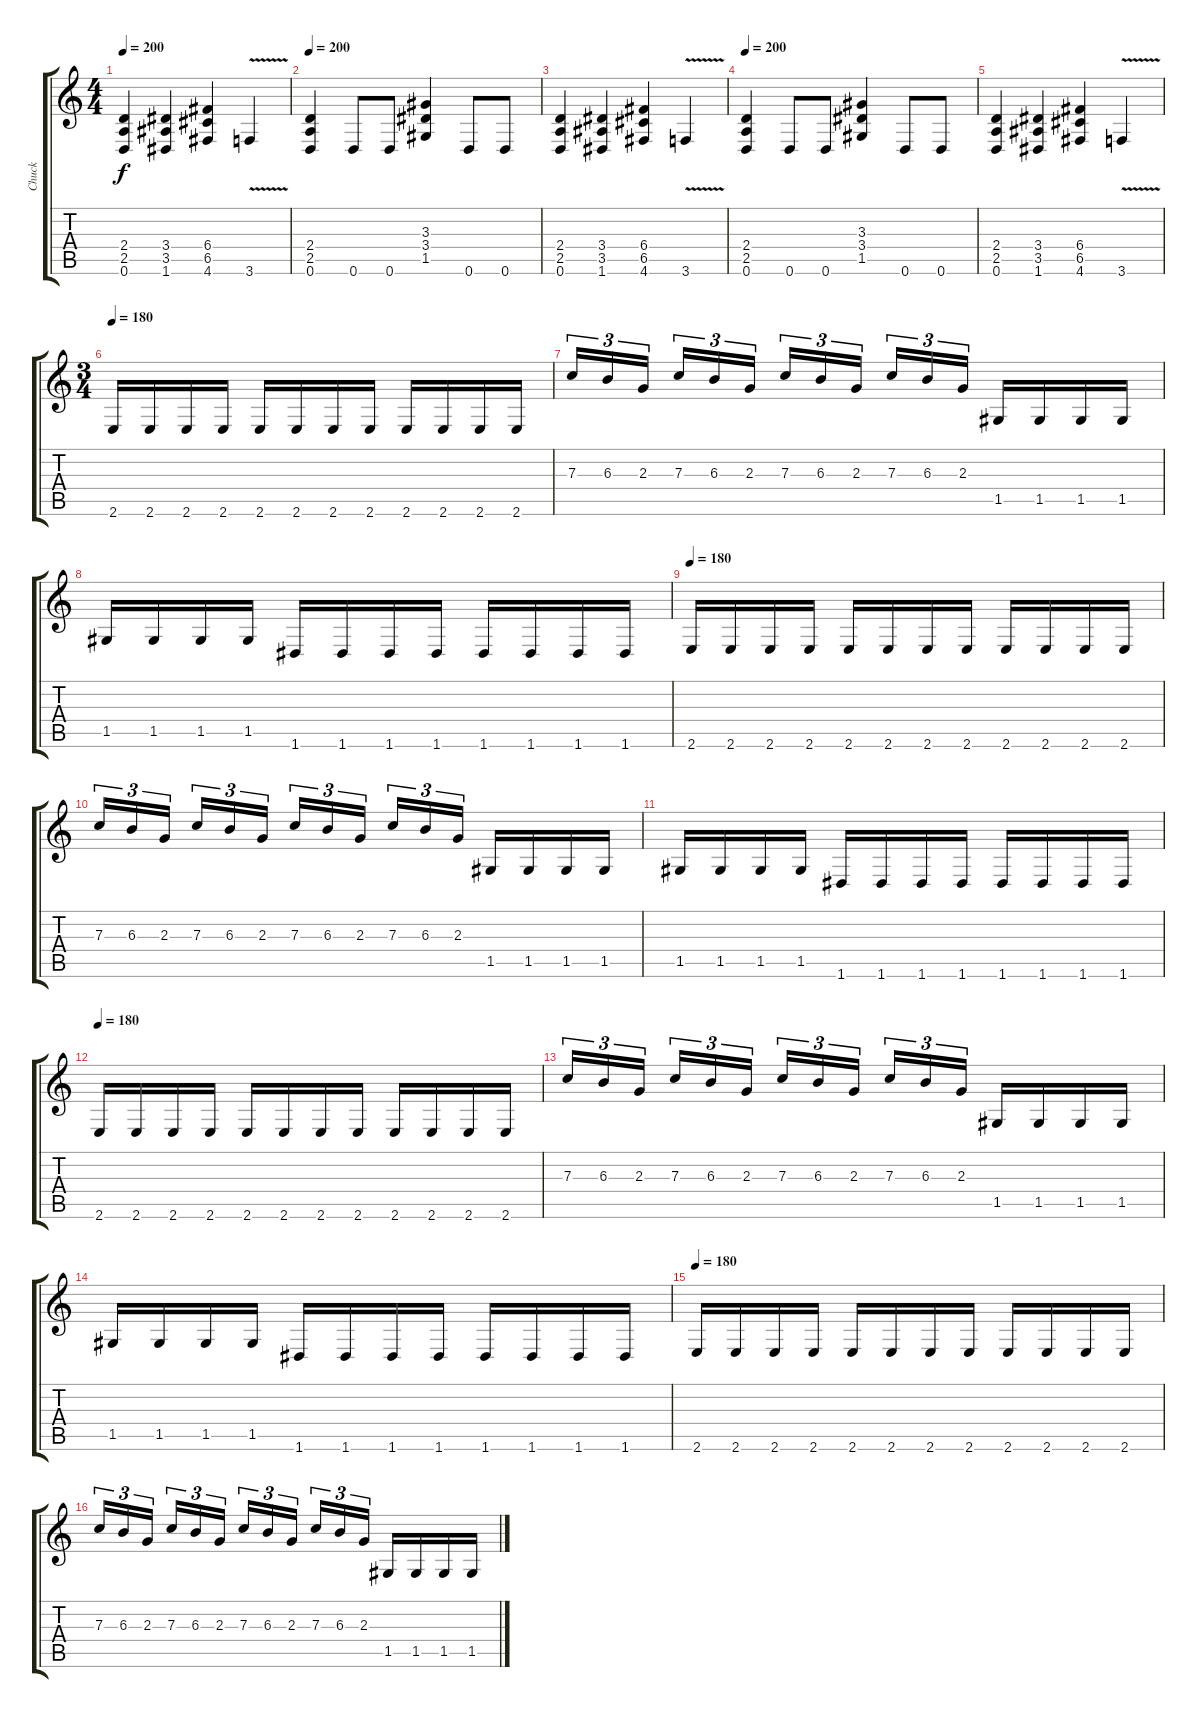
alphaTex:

\track ("Chuck" "Chuck") {instrument distortionguitar}
\staff {score tabs}
\tuning (D4 A3 F3 C3 G2 D2) {hide}
\ts (4 4)
\tempo 200
\clef g2
\ks c
(2.4 2.5 0.6).4{dy f} (3.4 3.5 1.6).4 (6.4 6.5 4.6).4 3.6{v}.4 |
\tempo 200
(2.4 2.5 0.6).4 0.6.8 0.6.8 (3.3 3.4 1.5).4 0.6.8 0.6.8 |
(2.4 2.5 0.6).4 (3.4 3.5 1.6).4 (6.4 6.5 4.6).4 3.6{v}.4 |
\tempo 200
(2.4 2.5 0.6).4 0.6.8 0.6.8 (3.3 3.4 1.5).4 0.6.8 0.6.8 |
(2.4 2.5 0.6).4 (3.4 3.5 1.6).4 (6.4 6.5 4.6).4 3.6{v}.4 |
\ts (3 4)
\tempo 190
\tempo 180
2.6.16 2.6.16 2.6.16 2.6.16 2.6.16 2.6.16 2.6.16 2.6.16 2.6.16 2.6.16 2.6.16 2.6.16 |
7.3.16{tu (3 2)} 6.3.16{tu (3 2)} 2.3.16{tu (3 2)} 7.3.16{tu (3 2)} 6.3.16{tu (3 2)} 2.3.16{tu (3 2)} 7.3.16{tu (3 2)} 6.3.16{tu (3 2)} 2.3.16{tu (3 2)} 7.3.16{tu (3 2)} 6.3.16{tu (3 2)} 2.3.16{tu (3 2)} 1.5.16 1.5.16 1.5.16 1.5.16 |
1.5.16 1.5.16 1.5.16 1.5.16 1.6.16 1.6.16 1.6.16 1.6.16 1.6.16 1.6.16 1.6.16 1.6.16 |
\tempo 190
\tempo 180
2.6.16 2.6.16 2.6.16 2.6.16 2.6.16 2.6.16 2.6.16 2.6.16 2.6.16 2.6.16 2.6.16 2.6.16 |
7.3.16{tu (3 2)} 6.3.16{tu (3 2)} 2.3.16{tu (3 2)} 7.3.16{tu (3 2)} 6.3.16{tu (3 2)} 2.3.16{tu (3 2)} 7.3.16{tu (3 2)} 6.3.16{tu (3 2)} 2.3.16{tu (3 2)} 7.3.16{tu (3 2)} 6.3.16{tu (3 2)} 2.3.16{tu (3 2)} 1.5.16 1.5.16 1.5.16 1.5.16 |
1.5.16 1.5.16 1.5.16 1.5.16 1.6.16 1.6.16 1.6.16 1.6.16 1.6.16 1.6.16 1.6.16 1.6.16 |
\tempo 190
\tempo 180
2.6.16 2.6.16 2.6.16 2.6.16 2.6.16 2.6.16 2.6.16 2.6.16 2.6.16 2.6.16 2.6.16 2.6.16 |
7.3.16{tu (3 2)} 6.3.16{tu (3 2)} 2.3.16{tu (3 2)} 7.3.16{tu (3 2)} 6.3.16{tu (3 2)} 2.3.16{tu (3 2)} 7.3.16{tu (3 2)} 6.3.16{tu (3 2)} 2.3.16{tu (3 2)} 7.3.16{tu (3 2)} 6.3.16{tu (3 2)} 2.3.16{tu (3 2)} 1.5.16 1.5.16 1.5.16 1.5.16 |
1.5.16 1.5.16 1.5.16 1.5.16 1.6.16 1.6.16 1.6.16 1.6.16 1.6.16 1.6.16 1.6.16 1.6.16 |
\tempo 190
\tempo 180
2.6.16 2.6.16 2.6.16 2.6.16 2.6.16 2.6.16 2.6.16 2.6.16 2.6.16 2.6.16 2.6.16 2.6.16 |
7.3.16{tu (3 2)} 6.3.16{tu (3 2)} 2.3.16{tu (3 2)} 7.3.16{tu (3 2)} 6.3.16{tu (3 2)} 2.3.16{tu (3 2)} 7.3.16{tu (3 2)} 6.3.16{tu (3 2)} 2.3.16{tu (3 2)} 7.3.16{tu (3 2)} 6.3.16{tu (3 2)} 2.3.16{tu (3 2)} 1.5.16 1.5.16 1.5.16 1.5.16
